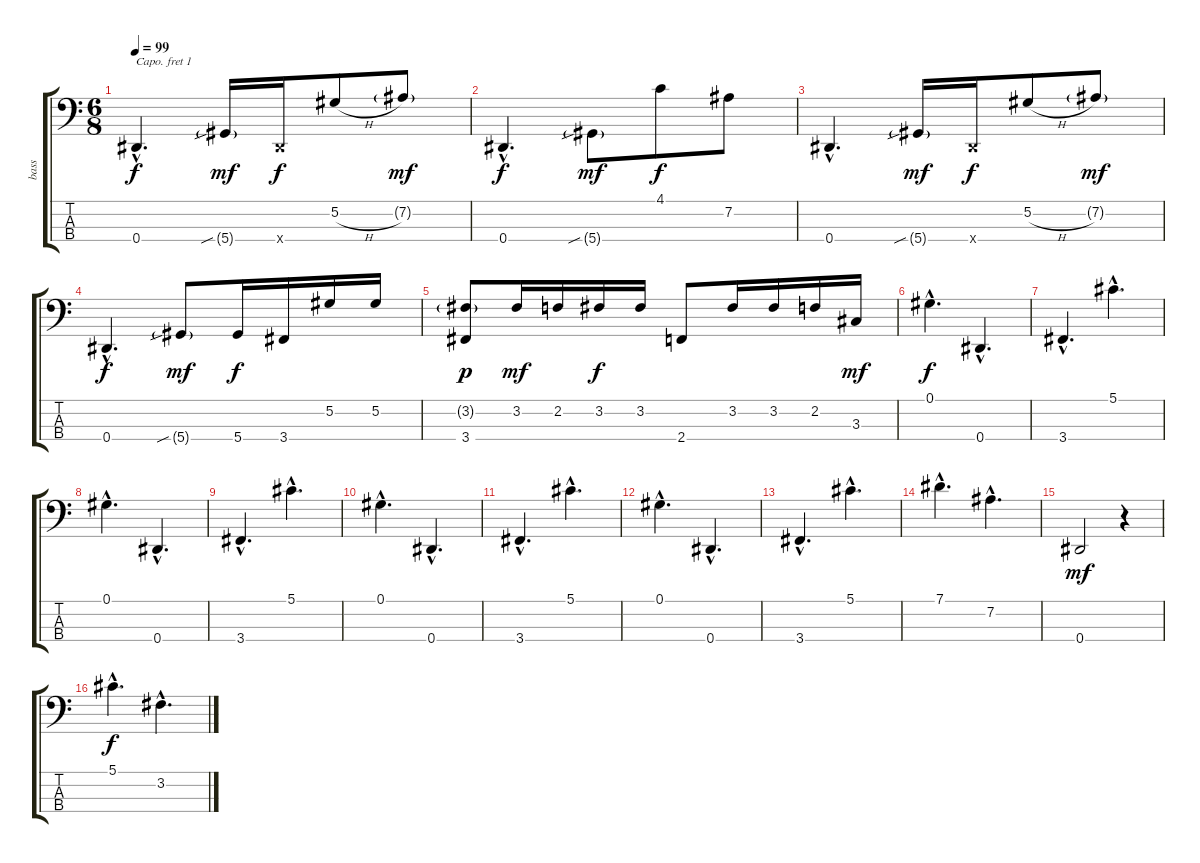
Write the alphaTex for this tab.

\track ("bass" "bass") {instrument electricbasspick}
\staff {score tabs}
\capo 1
\tuning (G2 D2 A1 D1) {hide}
\ts (6 8)
\tempo 99
\clef f4
\ks c
0.4{hac}.4{d dy f} 5.4{sib g}.16{dy mf} 0.4{x}.16{dy f} 5.2{h}.8 7.2{g}.8{dy mf} |
0.4{hac}.4{d dy f} 5.4{sib g}.8{dy mf} 4.1.8{dy f} 7.2.8 |
0.4{hac}.4{d} 5.4{sib g}.16{dy mf} 0.4{x}.16{dy f} 5.2{h}.8 7.2{g}.8{dy mf} |
0.4{hac}.4{d dy f} 5.4{sib g}.8{dy mf} 5.4.16{dy f} 3.4.16 5.2.16 5.2.16 |
(3.2{g} 3.4).8{dy p} 3.2.16{dy mf} 2.2.16 3.2.16{dy f} 3.2.16 2.4.8 3.2.16 3.2.16 2.2.16 3.3.16{dy mf} |
0.1{hac}.4{d dy f} 0.4{hac}.4{d} |
3.4{hac}.4{d} 5.1{hac}.4{d} |
0.1{hac}.4{d} 0.4{hac}.4{d} |
3.4{hac}.4{d} 5.1{hac}.4{d} |
0.1{hac}.4{d} 0.4{hac}.4{d} |
3.4{hac}.4{d} 5.1{hac}.4{d} |
0.1{hac}.4{d} 0.4{hac}.4{d} |
3.4{hac}.4{d} 5.1{hac}.4{d} |
7.1{hac}.4{d} 7.2{hac}.4{d} |
0.4.2{dy mf} r.4 |
5.1{hac}.4{d dy f} 3.2{hac}.4{d}
